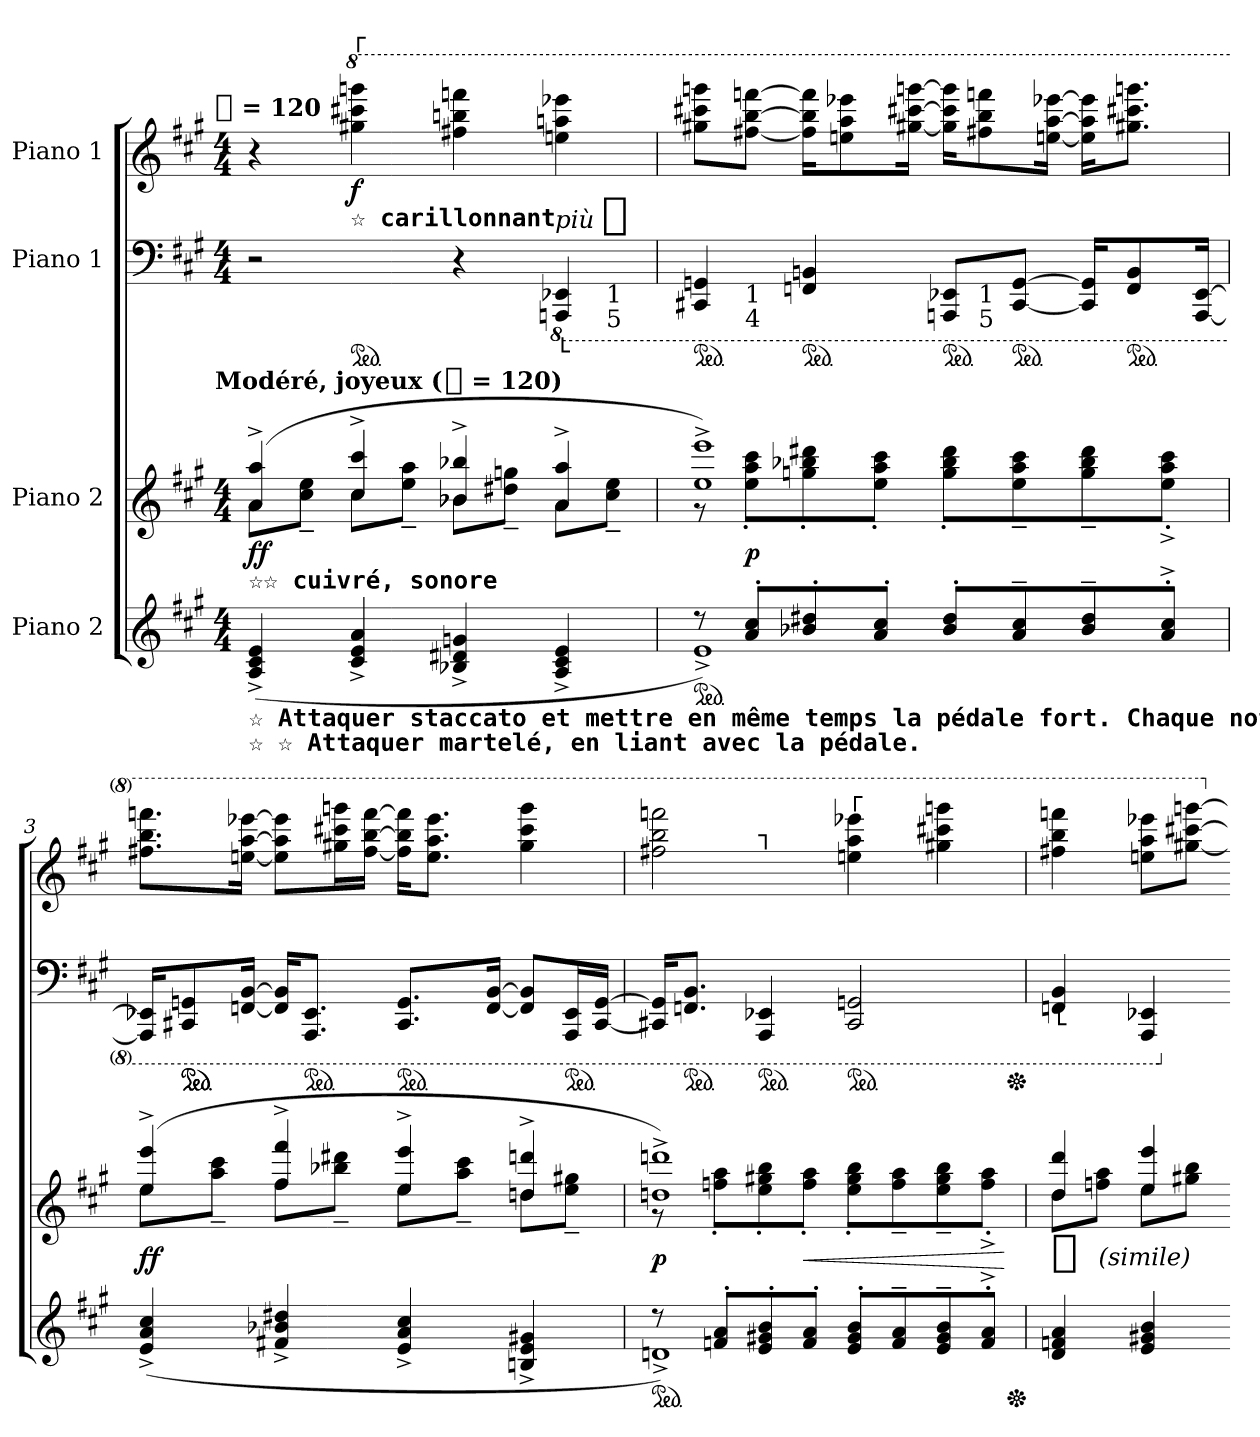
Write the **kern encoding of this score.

**kern	**kern	**dynam	**kern	**dynam	**kern	**dynam
*part4	*part3	*part3	*part2	*part2	*part1	*part1
*staff4	*staff3	*staff3	*staff2	*staff2	*staff1	*staff1
*I"Piano 2	*I"Piano 2	*	*I"Piano 1	*	*I"Piano 1	*
*clefG2	*clefG2	*	*clefF4	*	*clefG2	*
*k[f#c#g#]	*k[f#c#g#]	*	*k[f#c#g#]	*	*k[f#c#g#]	*
*A:	*A:	*	*A:	*	*A:	*
!!LO:TX:omd:t=[8th] = 120
*M4/4	*M4/4	*	*M4/4	*	*M4/4	*
*MM60	*MM60	*	*MM60	*	*MM60	*
=1	=1	=1	=1	=1	=1	=1
*	*^	*	*	*	*	*
!	!LO:TX:b:t=☆☆ cuivré, sonore	!	!	!	!	!	!
!	!LO:TX:t=Modéré, joyeux ([8th] = 120)	!	!	!	!	!	!
!LO:TX:b:t=☆ Attaquer staccato et mettre en même temps la pédale  fort. Chaque note bien marquée. Sonorité de cloches; laisser réssoner.	!	!	!	!	!	!	!
!LO:TX:b:t=☆ ☆  Attaquer martelé, en liant avec la pédale.	!	!	!	!	!	!	!
*	*	*	*	*^	*	*	*
*	*	*	*	*	*^	*	*	*
(4A^ 4c#^ 4e^	(4a^ 4aa^	8aL	ff	2r	2..ryy	4ryy	.	4r	.
.	.	8cc#~> 8ee~>J	.	.	.	.	.	.	.
*	*	*	*	*	*	*	*	*8va	*
!	!	!	!	!	!	!	!	!LO:TX:b:t=☆ carillonnant	!
!	!	!	!	!	!	!	!	!LO:TX:a:t=┌	!
*	*	*	*	*ped	*	*	*	*	*
4c#^ 4e^ 4a^	4cc#^ 4ccc#^	8cc#L	.	.	.	2.ryy	.	4ggg#X 4cccc#X 4ggggn	f
.	.	8ee~> 8aa~>J	.	.	.	.	.	.	.
4B-X^ 4d#X^ 4gn^	4b-X^ 4bb-X^	8b-XL	.	4r	.	.	.	4fff#X 4bbbn 4ffffn	.
.	.	8dd#X~> 8ggn~>J	.	.	.	.	.	.	.
*	*	*	*	*8ba	*	*	*	*	*
!	!	!	!	!LO:TX:b:t=└	!	!	!	!	!
!	!	!	!	!	!	!	!LO:DY:a:t=più %s	!	!
4A^ 4c#^ 4e^	4a^ 4aa^	8aL	.	4AAAAn 4EEE-X	.	.	f	4eeen 4aaan 4eeee-X	.
!	!	!	!	!	!LO:TX:b:t=1	!	!	!	!
!	!	!	!	!	!LO:TX:b:t=5	!	!	!	!
.	.	8cc#~> 8ee~>J	.	.	8ryy	.	.	.	.
=2	=2	=2	=2	=2	=2	=2	=2	=2	=2
*^	*	*	*	*	*	*	*	*	*
*ped	*	*	*	*	*	*	*	*	*	*
*	*	*	*	*	*ped	*	*	*	*	*
8r	1e^)	1ee^ 1eee^)	8r	.	4CCC#X 4GGGn	8ryy	2ryy	.	8ggg#X 8cccc#X 8ggggnL	.
!	!	!	!	!	!	!LO:TX:b:t=1	!	!	!	!
!	!	!	!	!	!	!LO:TX:b:t=4	!	!	!	!
8a'< 8cc#'<L	.	.	8ee'> 8aa'> 8ccc#'>L	p	.	2..ryy	.	.	[8fff#X [8bbb [8ffffnJ	.
!	!	!	!	!	!LO:TX:b:t=1	!	!	!	!	!
!	!	!	!	!	!LO:TX:b:t=4	!	!	!	!	!
*	*	*	*	*	*ped	*	*	*	*	*
8b-X'< 8dd#X'<	.	.	8ggn'> 8bb-X'> 8ddd#X'>	.	4FFFn 4BBBn	.	.	.	16fff#] 16bbbn] 16ffff]KL	.
.	.	.	.	.	.	.	.	.	8eeen 8aaa 8eeee-X	.
8a'< 8cc#'<J	.	.	8ee'> 8aa'> 8ccc#'>J	.	.	.	.	.	.	.
.	.	.	.	.	.	.	.	.	[16ggg#X [16cccc#X [16ggggnJk	.
*	*	*	*	*	*ped	*	*	*	*	*
8b-'< 8dd#'<L	.	.	8gg'> 8bb-'> 8ddd#'>L	.	8AAAAn 8EEE-XL	.	16ryy	.	16ggg#] 16cccc#] 16gggg]KL	.
!	!	!	!	!	!	!	!LO:TX:b:t=1	!	!	!
!	!	!	!	!	!	!	!LO:TX:b:t=5	!	!	!
.	.	.	.	.	.	.	4..ryy	.	8fff#X 8bbb 8ffffn	.
!	!	!	!	!	!LO:TX:b:t=1	!	!	!	!	!
!	!	!	!	!	!LO:TX:b:t=4	!	!	!	!	!
*	*	*	*	*	*ped	*	*	*	*	*
8a~< 8cc#~<	.	.	8ee~> 8aa~> 8ccc#~>	.	[8CCC# [8GGGJ	.	.	.	.	.
.	.	.	.	.	.	.	.	.	[16eeen [16aaa [16eeee-XJk	.
8b-~< 8dd#~<	.	.	8gg~> 8bb-~> 8ddd#~>	.	16CCC#] 16GGG]KL	.	.	.	16eeen] 16aaan] 16eeee-]KL	.
!	!	!	!	!	!LO:TX:b:t=1	!	!	!	!	!
!	!	!	!	!	!LO:TX:b:t=4	!	!	!	!	!
*	*	*	*	*	*ped	*	*	*	*	*
.	.	.	.	.	8FFF 8BBB	.	.	.	8.ggg#X 8.cccc#X 8.ggggnJ	.
8a'<^< 8cc#'<^<J	.	.	8ee'>^> 8aa'>^> 8ccc#'>^>J	.	.	.	.	.	.	.
.	.	.	.	.	[16AAAA [16EEE-Jk	.	.	.	.	.
*v	*v	*	*	*	*v	*v	*v	*	*	*
=3	=3	=3	=3	=3	=3	=3	=3
(4e^ 4a^ 4cc#^	(4ee^ 4eee^	8eeL	ff	16AAAA] 16EEE-X]KL	.	8.fff#X 8.bbb 8.ffffnL	.
*	*	*	*	*ped	*	*	*
*	*	*	*	*ped	*	*	*
.	.	.	.	8CCC#X 8GGGn	.	.	.
.	.	8aa~> 8ccc#~>J	.	.	.	.	.
.	.	.	.	[16FFFn [16BBBJk	.	[16eeen [16aaa [16eeee-XJk	.
4f#X^ 4b-X^ 4dd#X^	4ff#^ 4fff#^	8ff#L	.	16FFF] 16BBB]KL	.	8eeen] 8aaan] 8eeee-]L	.
*	*	*	*	*ped	*	*	*
.	.	.	.	8.AAAA 8.EEE-J	.	.	.
.	.	8bb-X~> 8ddd#X~>J	.	.	.	16ggg#X 16cccc#X 16ggggnL	.
.	.	.	.	.	.	[16fff# [16bbb [16ffffJJ	.
*	*	*	*	*ped	*	*	*
4e^ 4a^ 4cc#^	4ee^ 4eee^	8eeL	.	8.CCC# 8.GGGL	.	16fff#] 16bbbn] 16ffff]KL	.
.	.	.	.	.	.	8.eee 8.aaa 8.eeee-J	.
.	.	8aa~> 8ccc#~>J	.	.	.	.	.
.	.	.	.	[16FFF [16BBBJk	.	.	.
4Bn^ 4e^ 4g#X^	4ddn^ 4dddn^	8ddL	.	8FFF] 8BBB]L	.	4ggg# 4cccc# 4gggg	.
*	*	*	*	*ped	*	*	*
.	.	8ee~> 8gg#X~>J	.	16AAAA 16EEE-L	.	.	.
.	.	.	.	[16CCC# [16GGGJJ	.	.	.
=4	=4	=4	=4	=4	=4	=4	=4
*^	*	*	*	*	*	*^	*
*ped	*	*	*	*	*	*	*	*	*
8r	1dn^)	1ddn^ 1dddn^)	8r	p	16CCC#X] 16GGGn]KL	.	2fff#X 2bbb 2ffffn	4ryy	.
*	*	*	*	*	*ped	*	*	*	*
.	.	.	.	.	8.FFFn 8.BBBJ	.	.	.	.
8fn'< 8a'<L	.	.	8ffn'> 8aa'>L	.	.	.	.	.	.
!	!	!	!	!	!	!	!	!LO:TX:a:t=┐	!
*	*	*	*	*	*ped	*	*	*	*
8e'< 8g#X'< 8b'<	.	.	8ee'> 8gg#X'> 8bb'>	.	4AAAA 4EEE-X	.	.	2.ryy	.
!	!	!	!	!LO:HP:b	!	!	!	!	!
8f'< 8a'<J	.	.	8ff'> 8aa'>J	<	.	.	.	.	.
!	!	!	!	!	!	!	!LO:TX:a:t=┌	!	!
*	*	*	*	*	*ped	*	*	*	*
8e'< 8g#'< 8b'<L	.	.	8ee'> 8gg#'> 8bb'>L	.	2CCC# 2GGG	.	4eeen 4aaa 4eeee-X	.	.
8f~< 8a~<	.	.	8ff~> 8aa~>	.	.	.	.	.	.
8e~< 8g#~< 8b~<	.	.	8ee~> 8gg#~> 8bb~>	.	.	.	4ggg#X 4cccc#X 4ggggn	.	.
8f'<^< 8a'<^<J	.	.	8ff'>^> 8aa'>^>J	.	.	.	.	.	.
*v	*v	*	*	*	*	*	*	*	*
*	*v	*v	*	*	*	*	*	*
.	.	[	.	.	.	.	.
!	!	!	!LO:TX:b:t=┘	!	!	!	!
*Xped	*	*	*	*	*	*	*
*	*	*	*Xped	*	*	*	*
=5	=5	=5	=5	=5	=5	=5	=5
*	*^	*	*	*	*	*	*
!	!	!	!	!LO:TX:b:t=└	!	!	!	!
!	!	!	!LO:DY:t=%s (simile)	!	!	!	!	!
*	*	*	*	*	*	*v	*v	*
4d 4fn 4a	4dd 4ddd	8ddL	ff	4FFFn 4BBB	.	4fff#X 4bbb 4ffffn	.
.	.	8ffn 8aaJ	.	.	.	.	.
4e 4g#X 4b	4ee 4eee	8eeL	.	4AAAA 4EEE-X	.	8eeen 8aaa 8eeee-XL	.
.	.	8gg#X 8bbJ	.	.	.	[8ggg#X [8cccc#X [8ggggnJ	.
*	*	*	*	*X8ba	*	*	*
*	*	*	*	*	*	*X8va	*
*	*v	*v	*	*	*	*	*
=-	=-	=-	=-	=-	=-	=-
*-	*-	*-	*-	*-	*-	*-
